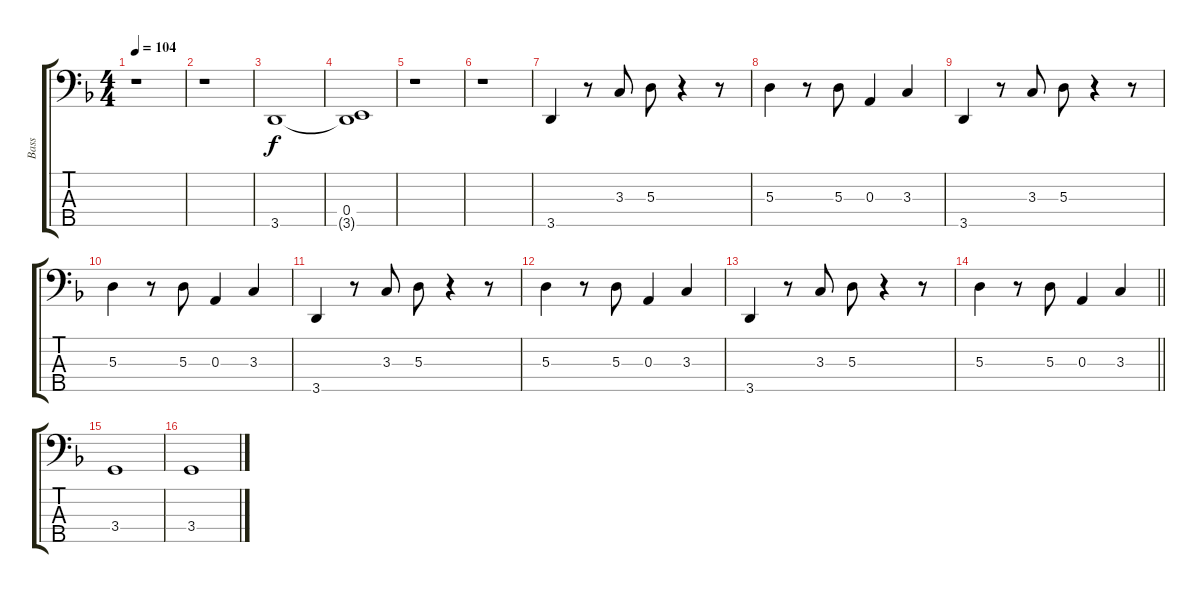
\track ("Bass" "Bass") {instrument electricbassfinger}
\staff {score tabs}
\tuning (G2 D2 A1 E1 B0) {hide}
\ts (4 4)
\tempo 104
\clef f4
\ks dminor
r.1{dy f} |
r.1 |
3.5.1 |
(0.4 3.5{t}).1 |
r.1 |
r.1 |
3.5.4 r.8 3.3.8 5.3.8 r.4 r.8 |
5.3.4 r.8 5.3.8 0.3.4 3.3.4 |
3.5.4 r.8 3.3.8 5.3.8 r.4 r.8 |
5.3.4 r.8 5.3.8 0.3.4 3.3.4 |
3.5.4 r.8 3.3.8 5.3.8 r.4 r.8 |
5.3.4 r.8 5.3.8 0.3.4 3.3.4 |
3.5.4 r.8 3.3.8 5.3.8 r.4 r.8 |
\barLineRight lightlight
5.3.4 r.8 5.3.8 0.3.4 3.3.4 |
3.4.1 |
3.4.1
